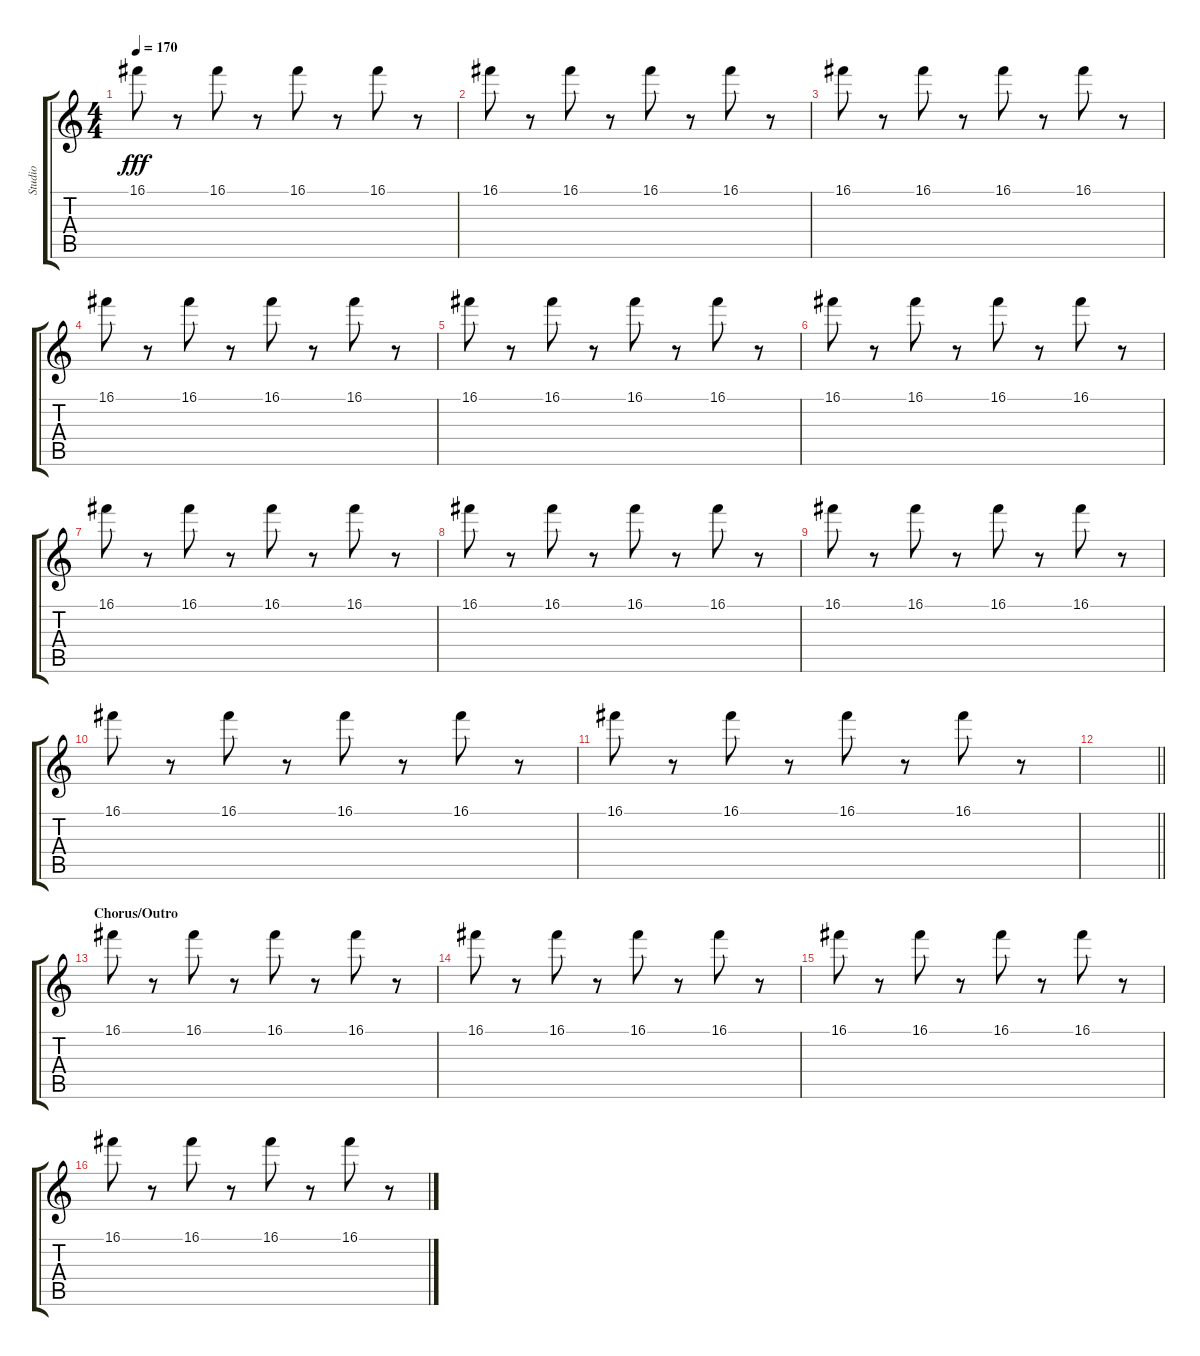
\track ("Studio" "Studio") {instrument distortionguitar}
\staff {score tabs}
\tuning (D4 A3 F3 C3 G2 D2) {hide}
\ts (4 4)
\tempo 170
\clef g2
\ks c
16.1.8{dy fff} r.8 16.1.8 r.8 16.1.8 r.8 16.1.8 r.8 |
16.1.8 r.8 16.1.8 r.8 16.1.8 r.8 16.1.8 r.8 |
16.1.8 r.8 16.1.8 r.8 16.1.8 r.8 16.1.8 r.8 |
16.1.8 r.8 16.1.8 r.8 16.1.8 r.8 16.1.8 r.8 |
16.1.8 r.8 16.1.8 r.8 16.1.8 r.8 16.1.8 r.8 |
16.1.8 r.8 16.1.8 r.8 16.1.8 r.8 16.1.8 r.8 |
16.1.8 r.8 16.1.8 r.8 16.1.8 r.8 16.1.8 r.8 |
16.1.8 r.8 16.1.8 r.8 16.1.8 r.8 16.1.8 r.8 |
16.1.8 r.8 16.1.8 r.8 16.1.8 r.8 16.1.8 r.8 |
16.1.8 r.8 16.1.8 r.8 16.1.8 r.8 16.1.8 r.8 |
16.1.8 r.8 16.1.8 r.8 16.1.8 r.8 16.1.8 r.8 |
\barLineRight lightlight
|
\section ("" "Chorus/Outro")
16.1.8 r.8 16.1.8 r.8 16.1.8 r.8 16.1.8 r.8 |
16.1.8 r.8 16.1.8 r.8 16.1.8 r.8 16.1.8 r.8 |
16.1.8 r.8 16.1.8 r.8 16.1.8 r.8 16.1.8 r.8 |
16.1.8 r.8 16.1.8 r.8 16.1.8 r.8 16.1.8 r.8
